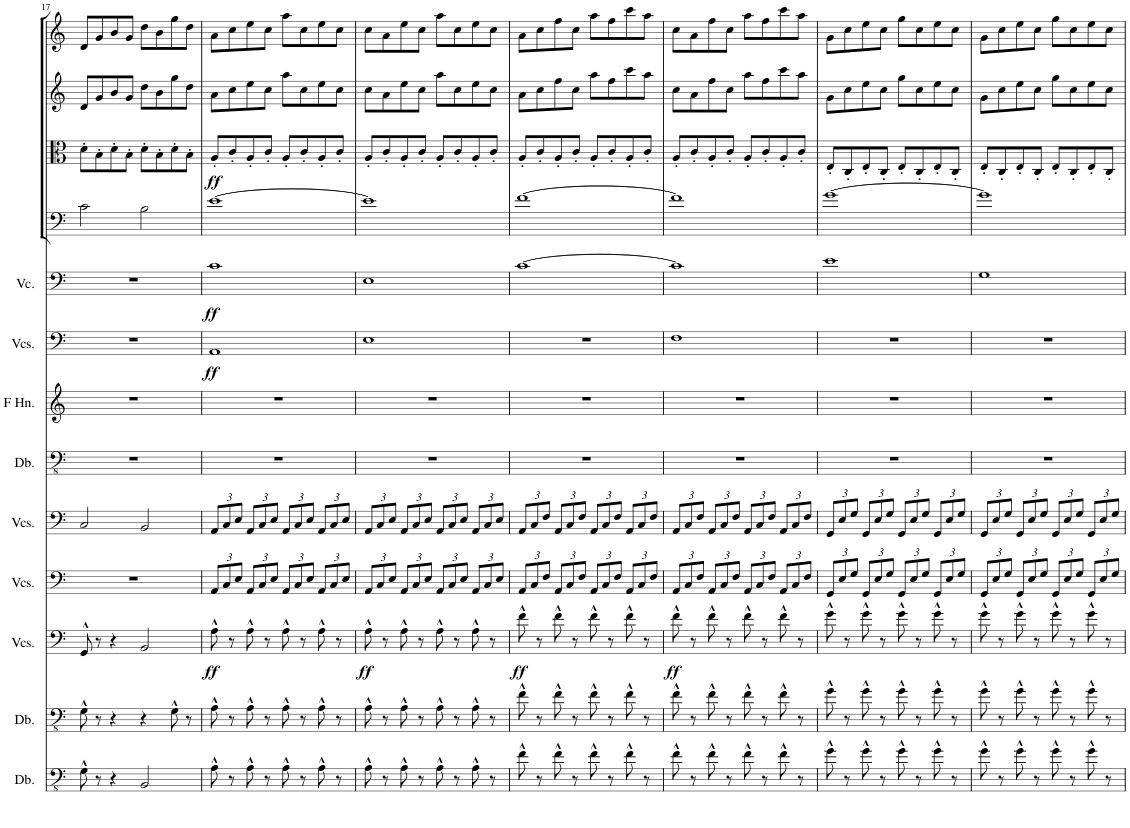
**kern	**kern	**kern	**dynam	**kern	**kern	**kern	**kern	**kern	**dynam	**kern	**dynam	**kern	**kern	**dynam	**kern	**kern
*part13	*part12	*part11	*part11	*part10	*part9	*part8	*part7	*part6	*part6	*part5	*part5	*part4	*part3	*part3	*part2	*part1
*staff13	*staff12	*staff11	*staff11	*staff10	*staff9	*staff8	*staff7	*staff6	*staff6	*staff5	*staff5	*staff4	*staff3	*staff3	*staff2	*staff1
*I"Double Bass	*I"Double Bass	*I"Violoncellos	*	*I"Violoncellos	*I"Violoncellos	*I"Double Bass	*I"Horn in F	*I"Violoncellos	*	*I"Violoncello	*	*I"Violoncello	*I"Viola	*	*I"Violin II	*I"Violin I
*I'Db.	*I'Db.	*I'Vcs.	*	*I'Vcs.	*I'Vcs.	*I'Db.	*	*I'Vcs.	*	*I'Vc.	*	*I'Vc	*I'Vla	*	*I'Vln	*I'Vln
!!LO:PB:g=z
*clefFv4	*clefFv4	*clefF4	*	*clefF4	*clefF4	*clefFv4	*clefG2	*clefF4	*	*clefF4	*	*clefF4	*clefC3	*	*clefG2	*clefG2
*ITrd7c12	*ITrd7c12	*	*	*	*	*ITrd7c12	*ITrd4c7	*	*	*	*	*	*	*	*	*
*k[]	*k[]	*k[]	*	*k[]	*k[]	*k[]	*k[]	*k[]	*	*k[]	*	*k[]	*k[]	*	*k[]	*k[]
*M4/4	*M4/4	*M4/4	*	*M4/4	*M4/4	*M4/4	*M4/4	*M4/4	*	*M4/4	*	*M4/4	*M4/4	*	*M4/4	*M4/4
=17	=17	=17	=17	=17	=17	=17	=17	=17	=17	=17	=17	=17	=17	=17	=17	=17
8GG^^\	8GG^^\	8GG^^/	.	1r	2C/	1r	1r	1r	.	1r	.	2c\	8d'\L	.	8d/L	8d/L
8r	8r	8r	.	.	.	.	.	.	.	.	.	.	8B'\	.	8g/	8g/
4r	4r	4r	.	.	.	.	.	.	.	.	.	.	8d'\	.	8b/	8b/
.	.	.	.	.	.	.	.	.	.	.	.	.	8B'\J	.	8g/J	8g/J
2BBB/	4r	2BB/	.	.	2BB/	.	.	.	.	.	.	2B\	8d'\L	.	8dd\L	8dd\L
.	.	.	.	.	.	.	.	.	.	.	.	.	8B'\	.	8b\	8b\
.	8GG^^\	.	.	.	.	.	.	.	.	.	.	.	8d'\	.	8gg\	8gg\
.	8r	.	.	.	.	.	.	.	.	.	.	.	8B'\J	.	8dd\J	8dd\J
=18	=18	=18	=18	=18	=18	=18	=18	=18	=18	=18	=18	=18	=18	=18	=18	=18
*	*	*	*	*Xbrackettup	*Xbrackettup	*	*	*	*	*	*	*	*	*	*	*
!	!	!	!LO:DY:b	!	!	!	!	!	!LO:DY:b	!	!LO:DY:b	!	!	!LO:DY:b	!	!
8AA^^\	8AA^^\	8A^^\	ff	12AA/L	12AA/L	1r	1r	1AA	ff	1c	ff	[1e	8A'/L	ff	8a\L	8a\L
.	.	.	.	12C/	12C/	.	.	.	.	.	.	.	.	.	.	.
8r	8r	8r	.	.	.	.	.	.	.	.	.	.	8c'/	.	8cc\	8cc\
.	.	.	.	12E/J	12E/J	.	.	.	.	.	.	.	.	.	.	.
8AA^^\	8AA^^\	8A^^\	.	12AA/L	12AA/L	.	.	.	.	.	.	.	8A'/	.	8ee\	8ee\
.	.	.	.	12C/	12C/	.	.	.	.	.	.	.	.	.	.	.
8r	8r	8r	.	.	.	.	.	.	.	.	.	.	8c'/J	.	8cc\J	8cc\J
.	.	.	.	12E/J	12E/J	.	.	.	.	.	.	.	.	.	.	.
8AA^^\	8AA^^\	8A^^\	.	12AA/L	12AA/L	.	.	.	.	.	.	.	8A'/L	.	8aa\L	8aa\L
.	.	.	.	12C/	12C/	.	.	.	.	.	.	.	.	.	.	.
8r	8r	8r	.	.	.	.	.	.	.	.	.	.	8c'/	.	8cc\	8cc\
.	.	.	.	12E/J	12E/J	.	.	.	.	.	.	.	.	.	.	.
8AA^^\	8AA^^\	8A^^\	.	12AA/L	12AA/L	.	.	.	.	.	.	.	8A'/	.	8ee\	8ee\
.	.	.	.	12C/	12C/	.	.	.	.	.	.	.	.	.	.	.
8r	8r	8r	.	.	.	.	.	.	.	.	.	.	8c'/J	.	8cc\J	8cc\J
.	.	.	.	12E/J	12E/J	.	.	.	.	.	.	.	.	.	.	.
=19	=19	=19	=19	=19	=19	=19	=19	=19	=19	=19	=19	=19	=19	=19	=19	=19
!	!	!	!LO:DY:b	!	!	!	!	!	!	!	!	!	!	!	!	!
8AA^^\	8AA^^\	8A^^\	ff	12AA/L	12AA/L	1r	1r	1E	.	1E	.	1e]	8A'/L	.	8cc\L	8cc\L
.	.	.	.	12C/	12C/	.	.	.	.	.	.	.	.	.	.	.
8r	8r	8r	.	.	.	.	.	.	.	.	.	.	8c'/	.	8a\	8a\
.	.	.	.	12E/J	12E/J	.	.	.	.	.	.	.	.	.	.	.
8AA^^\	8AA^^\	8A^^\	.	12AA/L	12AA/L	.	.	.	.	.	.	.	8A'/	.	8ee\	8ee\
.	.	.	.	12C/	12C/	.	.	.	.	.	.	.	.	.	.	.
8r	8r	8r	.	.	.	.	.	.	.	.	.	.	8c'/J	.	8cc\J	8cc\J
.	.	.	.	12E/J	12E/J	.	.	.	.	.	.	.	.	.	.	.
8AA^^\	8AA^^\	8A^^\	.	12AA/L	12AA/L	.	.	.	.	.	.	.	8A'/L	.	8aa\L	8aa\L
.	.	.	.	12C/	12C/	.	.	.	.	.	.	.	.	.	.	.
8r	8r	8r	.	.	.	.	.	.	.	.	.	.	8c'/	.	8cc\	8cc\
.	.	.	.	12E/J	12E/J	.	.	.	.	.	.	.	.	.	.	.
8AA^^\	8AA^^\	8A^^\	.	12AA/L	12AA/L	.	.	.	.	.	.	.	8A'/	.	8ee\	8ee\
.	.	.	.	12C/	12C/	.	.	.	.	.	.	.	.	.	.	.
8r	8r	8r	.	.	.	.	.	.	.	.	.	.	8c'/J	.	8cc\J	8cc\J
.	.	.	.	12E/J	12E/J	.	.	.	.	.	.	.	.	.	.	.
=20	=20	=20	=20	=20	=20	=20	=20	=20	=20	=20	=20	=20	=20	=20	=20	=20
!	!	!	!LO:DY:b	!	!	!	!	!	!	!	!	!	!	!	!	!
8F^^\	8F^^\	8f^^\	ff	12AA/L	12AA/L	1r	1r	1r	.	[1c	.	[1f	8A'/L	.	8a\L	8a\L
.	.	.	.	12C/	12C/	.	.	.	.	.	.	.	.	.	.	.
8r	8r	8r	.	.	.	.	.	.	.	.	.	.	8c'/	.	8cc\	8cc\
.	.	.	.	12F/J	12F/J	.	.	.	.	.	.	.	.	.	.	.
8F^^\	8F^^\	8f^^\	.	12AA/L	12AA/L	.	.	.	.	.	.	.	8A'/	.	8ff\	8ff\
.	.	.	.	12C/	12C/	.	.	.	.	.	.	.	.	.	.	.
8r	8r	8r	.	.	.	.	.	.	.	.	.	.	8c'/J	.	8cc\J	8cc\J
.	.	.	.	12F/J	12F/J	.	.	.	.	.	.	.	.	.	.	.
8F^^\	8F^^\	8f^^\	.	12AA/L	12AA/L	.	.	.	.	.	.	.	8A'/L	.	8aa\L	8aa\L
.	.	.	.	12C/	12C/	.	.	.	.	.	.	.	.	.	.	.
8r	8r	8r	.	.	.	.	.	.	.	.	.	.	8c'/	.	8ff\	8ff\
.	.	.	.	12F/J	12F/J	.	.	.	.	.	.	.	.	.	.	.
8F^^\	8F^^\	8f^^\	.	12AA/L	12AA/L	.	.	.	.	.	.	.	8A'/	.	8ccc\	8ccc\
.	.	.	.	12C/	12C/	.	.	.	.	.	.	.	.	.	.	.
8r	8r	8r	.	.	.	.	.	.	.	.	.	.	8c'/J	.	8aa\J	8aa\J
.	.	.	.	12F/J	12F/J	.	.	.	.	.	.	.	.	.	.	.
=21	=21	=21	=21	=21	=21	=21	=21	=21	=21	=21	=21	=21	=21	=21	=21	=21
!	!	!	!LO:DY:b	!	!	!	!	!	!	!	!	!	!	!	!	!
8F^^\	8F^^\	8f^^\	ff	12AA/L	12AA/L	1r	1r	1F	.	1c]	.	1f]	8A'/L	.	8cc\L	8cc\L
.	.	.	.	12C/	12C/	.	.	.	.	.	.	.	.	.	.	.
8r	8r	8r	.	.	.	.	.	.	.	.	.	.	8c'/	.	8a\	8a\
.	.	.	.	12F/J	12F/J	.	.	.	.	.	.	.	.	.	.	.
8F^^\	8F^^\	8f^^\	.	12AA/L	12AA/L	.	.	.	.	.	.	.	8A'/	.	8ff\	8ff\
.	.	.	.	12C/	12C/	.	.	.	.	.	.	.	.	.	.	.
8r	8r	8r	.	.	.	.	.	.	.	.	.	.	8c'/J	.	8cc\J	8cc\J
.	.	.	.	12F/J	12F/J	.	.	.	.	.	.	.	.	.	.	.
8F^^\	8F^^\	8f^^\	.	12AA/L	12AA/L	.	.	.	.	.	.	.	8A'/L	.	8aa\L	8aa\L
.	.	.	.	12C/	12C/	.	.	.	.	.	.	.	.	.	.	.
8r	8r	8r	.	.	.	.	.	.	.	.	.	.	8c'/	.	8ff\	8ff\
.	.	.	.	12F/J	12F/J	.	.	.	.	.	.	.	.	.	.	.
8F^^\	8F^^\	8f^^\	.	12AA/L	12AA/L	.	.	.	.	.	.	.	8A'/	.	8ccc\	8ccc\
.	.	.	.	12C/	12C/	.	.	.	.	.	.	.	.	.	.	.
8r	8r	8r	.	.	.	.	.	.	.	.	.	.	8c'/J	.	8aa\J	8aa\J
.	.	.	.	12F/J	12F/J	.	.	.	.	.	.	.	.	.	.	.
=22	=22	=22	=22	=22	=22	=22	=22	=22	=22	=22	=22	=22	=22	=22	=22	=22
8G^^\	8G^^\	8g^^\	.	12GG/L	12GG/L	1r	1r	1r	.	1e	.	[1g	8E'/L	.	8g\L	8g\L
.	.	.	.	12E/	12E/	.	.	.	.	.	.	.	.	.	.	.
8r	8r	8r	.	.	.	.	.	.	.	.	.	.	8C'/	.	8cc\	8cc\
.	.	.	.	12G/J	12G/J	.	.	.	.	.	.	.	.	.	.	.
8G^^\	8G^^\	8g^^\	.	12GG/L	12GG/L	.	.	.	.	.	.	.	8E'/	.	8ee\	8ee\
.	.	.	.	12E/	12E/	.	.	.	.	.	.	.	.	.	.	.
8r	8r	8r	.	.	.	.	.	.	.	.	.	.	8C'/J	.	8cc\J	8cc\J
.	.	.	.	12G/J	12G/J	.	.	.	.	.	.	.	.	.	.	.
8G^^\	8G^^\	8g^^\	.	12GG/L	12GG/L	.	.	.	.	.	.	.	8E'/L	.	8gg\L	8gg\L
.	.	.	.	12E/	12E/	.	.	.	.	.	.	.	.	.	.	.
8r	8r	8r	.	.	.	.	.	.	.	.	.	.	8C'/	.	8cc\	8cc\
.	.	.	.	12G/J	12G/J	.	.	.	.	.	.	.	.	.	.	.
8G^^\	8G^^\	8g^^\	.	12GG/L	12GG/L	.	.	.	.	.	.	.	8E'/	.	8ee\	8ee\
.	.	.	.	12E/	12E/	.	.	.	.	.	.	.	.	.	.	.
8r	8r	8r	.	.	.	.	.	.	.	.	.	.	8C'/J	.	8cc\J	8cc\J
.	.	.	.	12G/J	12G/J	.	.	.	.	.	.	.	.	.	.	.
=23	=23	=23	=23	=23	=23	=23	=23	=23	=23	=23	=23	=23	=23	=23	=23	=23
8G^^\	8G^^\	8g^^\	.	12GG/L	12GG/L	1r	1r	1r	.	1G	.	1g]	8E'/L	.	8g\L	8g\L
.	.	.	.	12E/	12E/	.	.	.	.	.	.	.	.	.	.	.
8r	8r	8r	.	.	.	.	.	.	.	.	.	.	8C'/	.	8cc\	8cc\
.	.	.	.	12G/J	12G/J	.	.	.	.	.	.	.	.	.	.	.
8G^^\	8G^^\	8g^^\	.	12GG/L	12GG/L	.	.	.	.	.	.	.	8E'/	.	8ee\	8ee\
.	.	.	.	12E/	12E/	.	.	.	.	.	.	.	.	.	.	.
8r	8r	8r	.	.	.	.	.	.	.	.	.	.	8C'/J	.	8cc\J	8cc\J
.	.	.	.	12G/J	12G/J	.	.	.	.	.	.	.	.	.	.	.
8G^^\	8G^^\	8g^^\	.	12GG/L	12GG/L	.	.	.	.	.	.	.	8E'/L	.	8gg\L	8gg\L
.	.	.	.	12E/	12E/	.	.	.	.	.	.	.	.	.	.	.
8r	8r	8r	.	.	.	.	.	.	.	.	.	.	8C'/	.	8cc\	8cc\
.	.	.	.	12G/J	12G/J	.	.	.	.	.	.	.	.	.	.	.
8G^^\	8G^^\	8g^^\	.	12GG/L	12GG/L	.	.	.	.	.	.	.	8E'/	.	8ee\	8ee\
.	.	.	.	12E/	12E/	.	.	.	.	.	.	.	.	.	.	.
8r	8r	8r	.	.	.	.	.	.	.	.	.	.	8C'/J	.	8cc\J	8cc\J
.	.	.	.	12G/J	12G/J	.	.	.	.	.	.	.	.	.	.	.
=	=	=	=	=	=	=	=	=	=	=	=	=	=	=	=	=
*-	*-	*-	*-	*-	*-	*-	*-	*-	*-	*-	*-	*-	*-	*-	*-	*-
